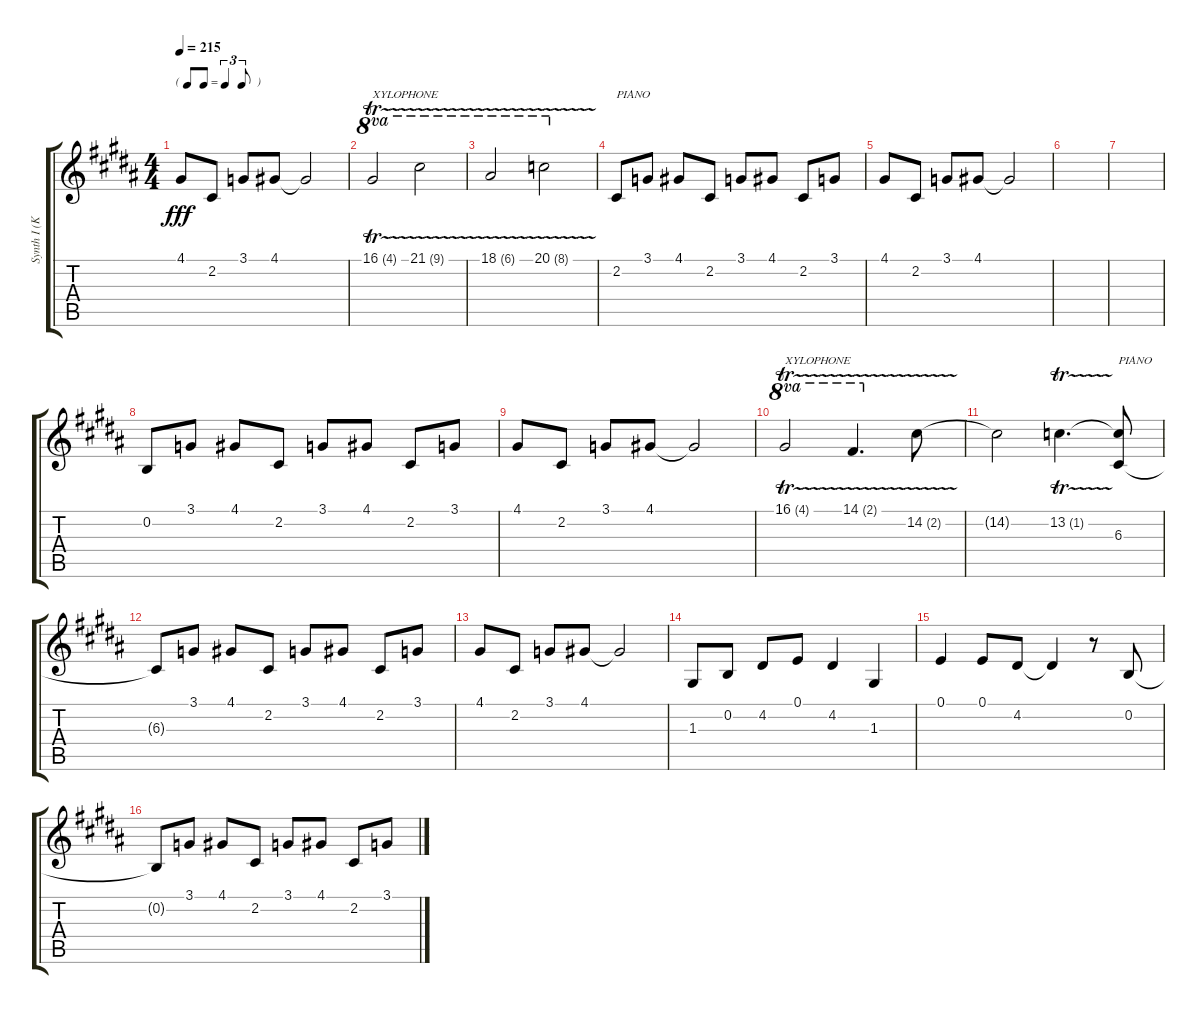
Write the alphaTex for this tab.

\track ("Synth I (Kotobuki Tsumugi)" "Synth I (K") {instrument acousticgrandpiano}
\staff {score tabs}
\tuning (E4 B3 G3 D3 A2 E2) {hide}
\ts (4 4)
\tf triplet8th
\tempo 215
\clef g2
\ks b
4.1.8{dy fff} 2.2.8 3.1.8 4.1.8 4.1{t}.2 |
16.1{tr (4 16)}.2{ot 8va txt "XYLOPHONE" instrument celesta} 21.1{tr (9 16)}.2{ot 8va} |
18.1{tr (6 16)}.2{ot 8va} 20.1{tr (8 16)}.2{ot 8va} |
2.2.8{txt "PIANO" instrument acousticgrandpiano} 3.1.8 4.1.8 2.2.8 3.1.8 4.1.8 2.2.8 3.1.8 |
4.1.8 2.2.8 3.1.8 4.1.8 4.1{t}.2 |
|
|
0.2.8 3.1.8 4.1.8 2.2.8 3.1.8 4.1.8 2.2.8 3.1.8 |
4.1.8 2.2.8 3.1.8 4.1.8 4.1{t}.2 |
16.1{tr (4 16)}.2{ot 8va txt "XYLOPHONE" instrument celesta} 14.1{tr (2 16)}.4{d ot 8va} 14.2{tr (2 16)}.8 |
14.2{t}.2 13.2{tr (1 16)}.4{d} (13.2{t} 6.3).8{txt "PIANO" instrument acousticgrandpiano} |
6.3{t}.8 3.1.8 4.1.8 2.2.8 3.1.8 4.1.8 2.2.8 3.1.8 |
4.1.8 2.2.8 3.1.8 4.1.8 4.1{t}.2 |
1.3.8 0.2.8 4.2.8 0.1.8 4.2.4 1.3.4 |
0.1.4 0.1.8 4.2.8 4.2{t}.4 r.8 0.2.8 |
0.2{t}.8 3.1.8 4.1.8 2.2.8 3.1.8 4.1.8 2.2.8 3.1.8
